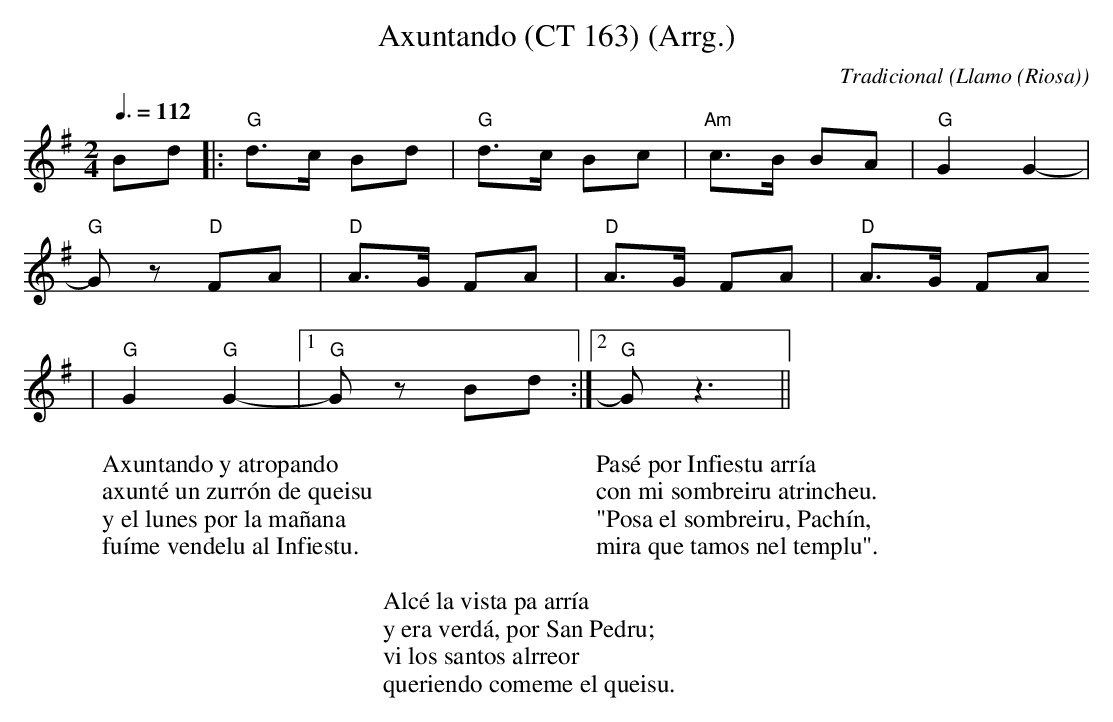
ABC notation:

X:1
T:Axuntando (CT 163) (Arrg.)
C:Tradicional
O:Llamo (Riosa)
M:2/4
L:1/8
Q:3/8=112
W:Axuntando y atropando
W:axunté un zurrón de queisu
W:y el lunes por la mañana
W:fuíme vendelu al Infiestu.
W:
W:Pasé por Infiestu arría
W:con mi sombreiru atrincheu.
W:"Posa el sombreiru, Pachín,
W:mira que tamos nel templu".
W:
W:Alcé la vista pa arría
W:y era verdá, por San Pedru;
W:vi los santos alrreor
W:queriendo comeme el queisu.
K:G
Bd|:"G"d3/2c/2 Bd|"G"d3/2c/2 Bc|"Am"c3/2B/2 BA|"G"G2 G2-|
"G"Gz "D"FA|"D"A3/2G/2 FA|"D"A3/2G/2 FA|"D"A3/2G/2 FA
|"G"G2 "G"G2-|[1 "G"Gz Bd:|[2 "G"G z3||
